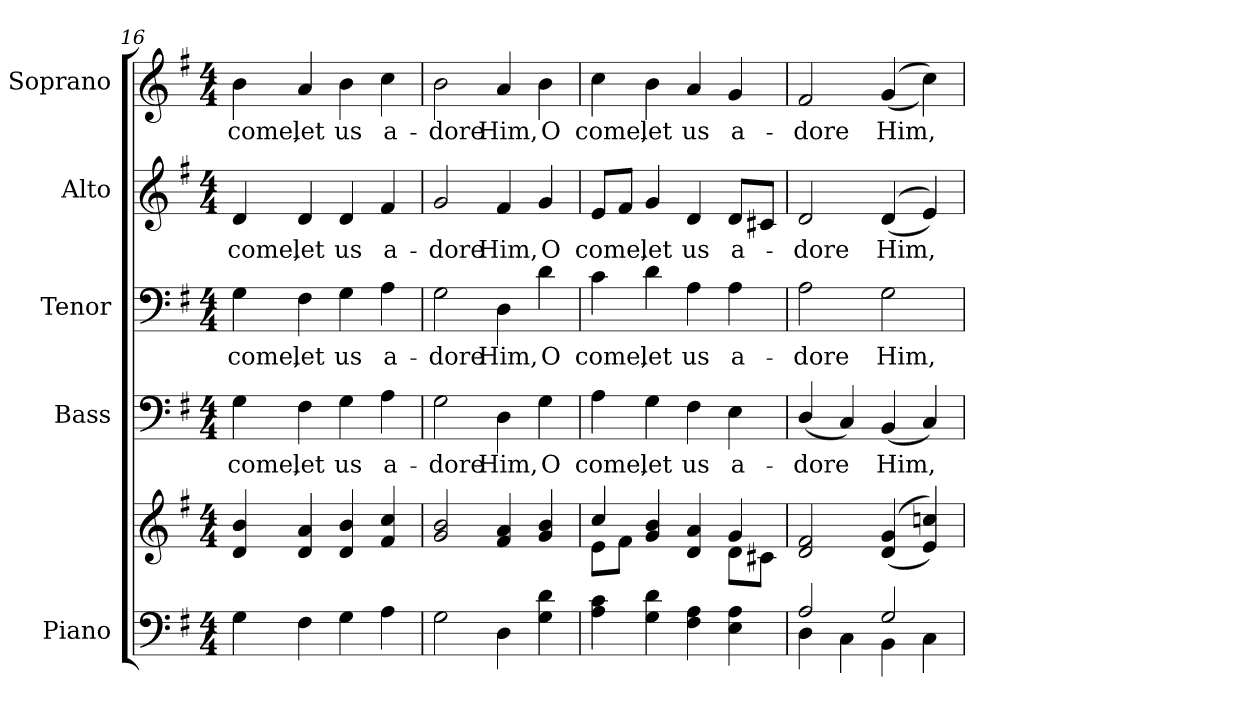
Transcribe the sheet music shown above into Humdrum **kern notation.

**kern	**kern	**kern	**text	**kern	**text	**kern	**text	**kern	**text
*part5	*part5	*part4	*part4	*part3	*part3	*part2	*part2	*part1	*part1
*staff6	*staff5	*staff4	*staff4	*staff3	*staff3	*staff2	*staff2	*staff1	*staff1
*I"Piano	*	*I"Bass	*	*I"Tenor	*	*I"Alto	*	*I"Soprano	*
*I'Pno.	*	*I'B.	*	*I'T.	*	*I'A.	*	*I'S.	*
*clefF4	*clefG2	*clefF4	*	*clefF4	*	*clefG2	*	*clefG2	*
*k[f#]	*k[f#]	*k[f#]	*	*k[f#]	*	*k[f#]	*	*k[f#]	*
*G:	*G:	*G:	*	*G:	*	*G:	*	*G:	*
*M4/4	*M4/4	*M4/4	*	*M4/4	*	*M4/4	*	*M4/4	*
=16	=16	=16	=16	=16	=16	=16	=16	=16	=16
!	!	!	!LO:LY:b:color=#000000	!	!	!	!	!	!
!	!	!	!	!	!LO:LY:b:color=#000000	!	!	!	!
!	!	!	!	!	!	!	!LO:LY:b:color=#000000	!	!
!	!	!	!	!	!	!	!	!	!LO:LY:b:color=#000000
4Gi\	4di/ 4bi	4Gi\	come,	4Gi\	come,	4di/	come,	4bi\	come,
!	!	!	!LO:LY:b:color=#000000	!	!	!	!	!	!
!	!	!	!	!	!LO:LY:b:color=#000000	!	!	!	!
!	!	!	!	!	!	!	!LO:LY:b:color=#000000	!	!
!	!	!	!	!	!	!	!	!	!LO:LY:b:color=#000000
4F#i\	4di/ 4ai	4F#i\	let	4F#i\	let	4di/	let	4ai/	let
!	!	!	!LO:LY:b:color=#000000	!	!	!	!	!	!
!	!	!	!	!	!LO:LY:b:color=#000000	!	!	!	!
!	!	!	!	!	!	!	!LO:LY:b:color=#000000	!	!
!	!	!	!	!	!	!	!	!	!LO:LY:b:color=#000000
4Gi\	4di/ 4bi	4Gi\	us	4Gi\	us	4di/	us	4bi\	us
!	!	!	!LO:LY:b:color=#000000	!	!	!	!	!	!
!	!	!	!	!	!LO:LY:b:color=#000000	!	!	!	!
!	!	!	!	!	!	!	!LO:LY:b:color=#000000	!	!
!	!	!	!	!	!	!	!	!	!LO:LY:b:color=#000000
4Ai\	4f#i/ 4cci	4Ai\	a-	4Ai\	a-	4f#i/	a-	4cci\	a-
=17	=17	=17	=17	=17	=17	=17	=17	=17	=17
*^	*^	*	*	*	*	*	*	*	*
!	!	!	!	!	!LO:LY:b:color=#000000	!	!	!	!	!	!
!	!	!	!	!	!	!	!LO:LY:b:color=#000000	!	!	!	!
!	!	!	!	!	!	!	!	!	!LO:LY:b:color=#000000	!	!
!	!	!	!	!	!	!	!	!	!	!	!LO:LY:b:color=#000000
2Gi\	2.ryy	2gi/ 2bi	2ryy	2Gi\	-dore	2Gi\	-dore	2gi/	-dore	2bi\	-dore
!	!	!	!	!	!LO:LY:b:color=#000000	!	!	!	!	!	!
!	!	!	!	!	!	!	!LO:LY:b:color=#000000	!	!	!	!
!	!	!	!	!	!	!	!	!	!LO:LY:b:color=#000000	!	!
!	!	!	!	!	!	!	!	!	!	!	!LO:LY:b:color=#000000
4Di\	.	4f#i/ 4ai	4ryy	4Di\	Him,	4Di\	Him,	4f#i/	Him,	4ai/	Him,
!	!	!	!	!	!LO:LY:b:color=#000000	!	!	!	!	!	!
!	!	!	!	!	!	!	!LO:LY:b:color=#000000	!	!	!	!
!	!	!	!	!	!	!	!	!	!LO:LY:b:color=#000000	!	!
!	!	!	!	!	!	!	!	!	!	!	!LO:LY:b:color=#000000
4Gi\ 4di	4ryy	4gi/ 4bi	4ryy	4Gi\	O	4di\	O	4gi/	O	4bi\	O
*v	*v	*	*	*	*	*	*	*	*	*	*
!!LO:PB:g=z
=18	=18	=18	=18	=18	=18	=18	=18	=18	=18	=18
*^	*	*	*	*	*	*	*	*	*	*
!	!	!	!	!	!LO:LY:b:color=#000000	!	!	!	!	!	!
*v	*v	*	*	*	*	*	*	*	*	*	*
*^	*	*	*	*	*	*	*	*	*	*
!	!	!	!	!	!	!	!LO:LY:b:color=#000000	!	!	!	!
*v	*v	*	*	*	*	*	*	*	*	*	*
*^	*	*	*	*	*	*	*	*	*	*
!	!	!	!	!	!	!	!	!	!LO:LY:b:color=#000000	!	!
*v	*v	*	*	*	*	*	*	*	*	*	*
*^	*	*	*	*	*	*	*	*	*	*
!	!	!	!	!	!	!	!	!	!	!	!LO:LY:b:color=#000000
*v	*v	*	*	*	*	*	*	*	*	*	*
4Ai\ 4ci	4cci/	8ei\L	4Ai\	come,	4ci\	come,	8ei/L	come,	4cci\	come,
.	.	8f#i\J	.	.	.	.	8f#i/J	.	.	.
!	!	!	!	!LO:LY:b:color=#000000	!	!	!	!	!	!
!	!	!	!	!	!	!LO:LY:b:color=#000000	!	!	!	!
!	!	!	!	!	!	!	!	!LO:LY:b:color=#000000	!	!
!	!	!	!	!	!	!	!	!	!	!LO:LY:b:color=#000000
4Gi\ 4di	4gi/ 4bi	2ryy	4Gi\	let	4di\	let	4gi/	let	4bi\	let
!	!	!	!	!LO:LY:b:color=#000000	!	!	!	!	!	!
!	!	!	!	!	!	!LO:LY:b:color=#000000	!	!	!	!
!	!	!	!	!	!	!	!	!LO:LY:b:color=#000000	!	!
!	!	!	!	!	!	!	!	!	!	!LO:LY:b:color=#000000
4F#i\ 4Ai	4di/ 4ai	.	4F#i\	us	4Ai\	us	4di/	us	4ai/	us
!	!	!	!	!LO:LY:b:color=#000000	!	!	!	!	!	!
!	!	!	!	!	!	!LO:LY:b:color=#000000	!	!	!	!
!	!	!	!	!	!	!	!	!LO:LY:b:color=#000000	!	!
!	!	!	!	!	!	!	!	!	!	!LO:LY:b:color=#000000
4Ei\ 4Ai	4gi/	8di\L	4Ei\	a-	4Ai\	a-	8di/L	a-	4gi/	a-
.	.	8c#Xi\J	.	.	.	.	8c#Xi/J	.	.	.
=19	=19	=19	=19	=19	=19	=19	=19	=19	=19	=19
*^	*	*	*	*	*	*	*	*	*	*
!	!	!	!	!	!LO:LY:b:color=#000000	!	!	!	!	!	!
!	!	!	!	!	!	!	!LO:LY:b:color=#000000	!	!	!	!
!	!	!	!	!	!	!	!	!	!LO:LY:b:color=#000000	!	!
!	!	!	!	!	!	!	!	!	!	!	!LO:LY:b:color=#000000
2Ai/	4Di\	2di/ 2f#i	4ryy	(4Di/	-dore	2Ai\	-dore	2di/	-dore	2f#i/	-dore
.	4Ci\	.	2ryy	4Ci/)	.	.	.	.	.	.	.
!	!	!	!	!	!LO:LY:b:color=#000000	!	!	!	!	!	!
!	!	!	!	!	!	!	!LO:LY:b:color=#000000	!	!	!	!
!	!	!	!	!	!	!	!	!	!LO:LY:b:color=#000000	!	!
!	!	!	!	!	!	!	!	!	!	!	!LO:LY:b:color=#000000
2Gi/	4BBi\	((4di/ 4gi	.	(4BBi/	Him,	2Gi\	Him,	((4di/	Him,	((4gi/	Him,
.	4Ci\	4ei/ 4ccni))	4ryy	4Ci/)	.	.	.	4ei/))	.	4cci\))	.
*v	*v	*	*	*	*	*	*	*	*	*	*
*	*v	*v	*	*	*	*	*	*	*	*
=	=	=	=	=	=	=	=	=	=
*-	*-	*-	*-	*-	*-	*-	*-	*-	*-
